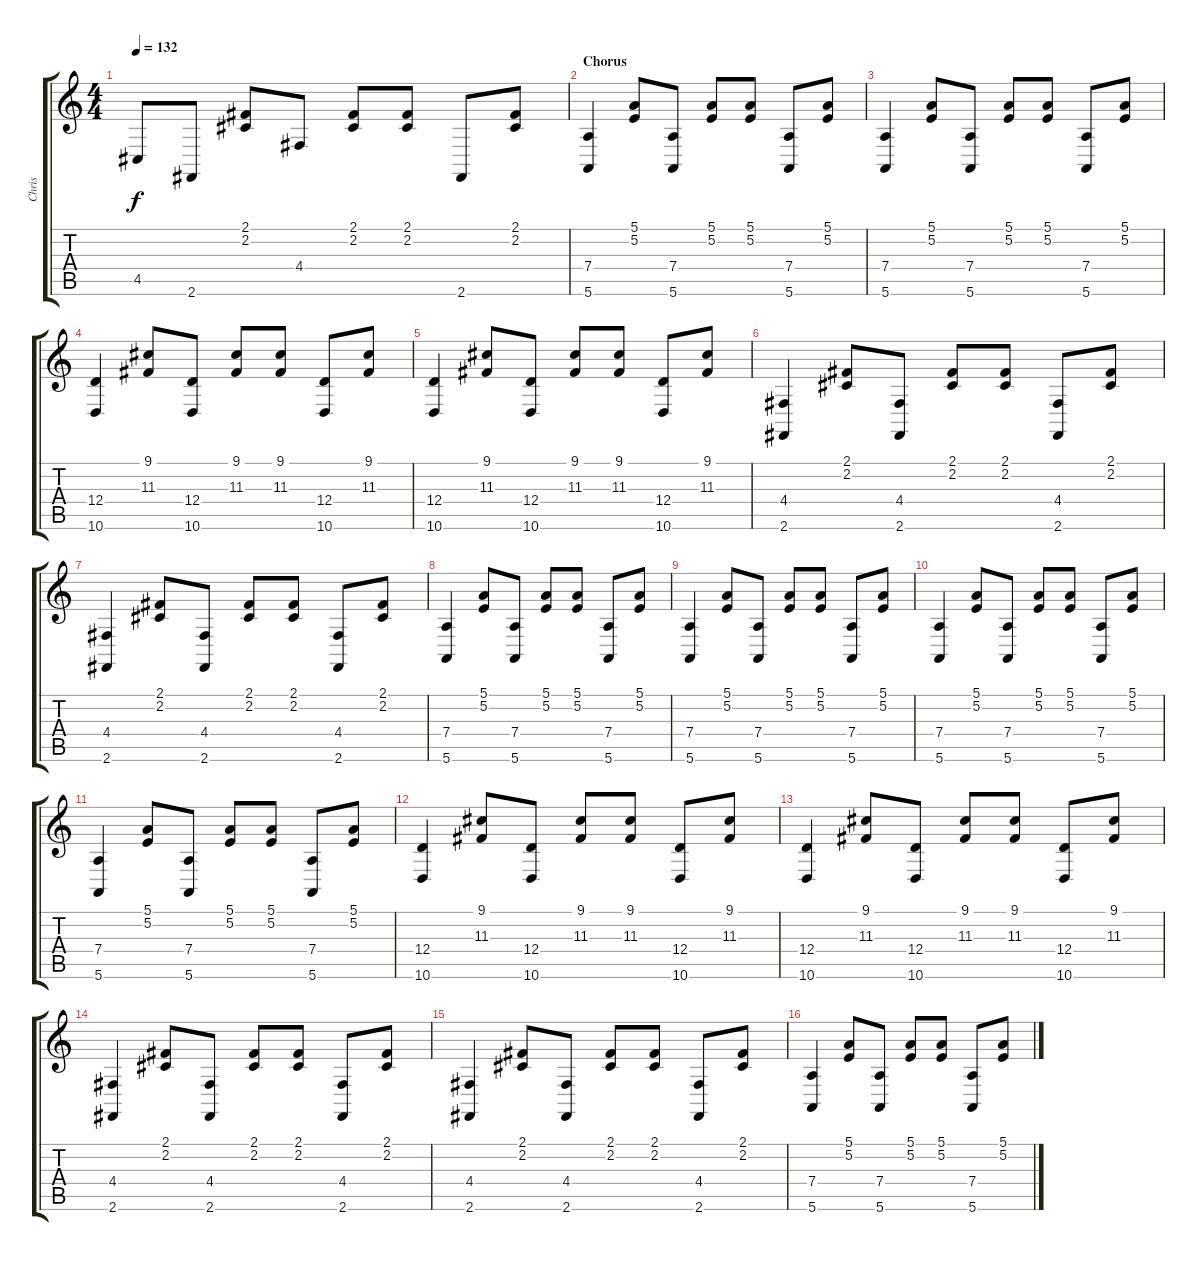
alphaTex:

\track ("Chris" "Chris") {instrument acousticgrandpiano}
\staff {score tabs}
\tuning (E4 B3 G3 D3 A2 E2) {hide}
\ts (4 4)
\tempo 132
\clef g2
\ks c
4.5.8{dy f} 2.6.8 (2.1 2.2).8 4.4.8 (2.1 2.2).8 (2.1 2.2).8 2.6.8 (2.1 2.2).8 |
\section ("" "Chorus")
(7.4 5.6).4 (5.1 5.2).8 (7.4 5.6).8 (5.1 5.2).8 (5.1 5.2).8 (7.4 5.6).8 (5.1 5.2).8 |
(7.4 5.6).4 (5.1 5.2).8 (7.4 5.6).8 (5.1 5.2).8 (5.1 5.2).8 (7.4 5.6).8 (5.1 5.2).8 |
(12.4 10.6).4 (9.1 11.3).8 (12.4 10.6).8 (9.1 11.3).8 (9.1 11.3).8 (12.4 10.6).8 (9.1 11.3).8 |
(12.4 10.6).4 (9.1 11.3).8 (12.4 10.6).8 (9.1 11.3).8 (9.1 11.3).8 (12.4 10.6).8 (9.1 11.3).8 |
(4.4 2.6).4 (2.1 2.2).8 (4.4 2.6).8 (2.1 2.2).8 (2.1 2.2).8 (4.4 2.6).8 (2.1 2.2).8 |
(4.4 2.6).4 (2.1 2.2).8 (4.4 2.6).8 (2.1 2.2).8 (2.1 2.2).8 (4.4 2.6).8 (2.1 2.2).8 |
(7.4 5.6).4 (5.1 5.2).8 (7.4 5.6).8 (5.1 5.2).8 (5.1 5.2).8 (7.4 5.6).8 (5.1 5.2).8 |
(7.4 5.6).4 (5.1 5.2).8 (7.4 5.6).8 (5.1 5.2).8 (5.1 5.2).8 (7.4 5.6).8 (5.1 5.2).8 |
(7.4 5.6).4 (5.1 5.2).8 (7.4 5.6).8 (5.1 5.2).8 (5.1 5.2).8 (7.4 5.6).8 (5.1 5.2).8 |
(7.4 5.6).4 (5.1 5.2).8 (7.4 5.6).8 (5.1 5.2).8 (5.1 5.2).8 (7.4 5.6).8 (5.1 5.2).8 |
(12.4 10.6).4 (9.1 11.3).8 (12.4 10.6).8 (9.1 11.3).8 (9.1 11.3).8 (12.4 10.6).8 (9.1 11.3).8 |
(12.4 10.6).4 (9.1 11.3).8 (12.4 10.6).8 (9.1 11.3).8 (9.1 11.3).8 (12.4 10.6).8 (9.1 11.3).8 |
(4.4 2.6).4 (2.1 2.2).8 (4.4 2.6).8 (2.1 2.2).8 (2.1 2.2).8 (4.4 2.6).8 (2.1 2.2).8 |
(4.4 2.6).4 (2.1 2.2).8 (4.4 2.6).8 (2.1 2.2).8 (2.1 2.2).8 (4.4 2.6).8 (2.1 2.2).8 |
(7.4 5.6).4 (5.1 5.2).8 (7.4 5.6).8 (5.1 5.2).8 (5.1 5.2).8 (7.4 5.6).8 (5.1 5.2).8
